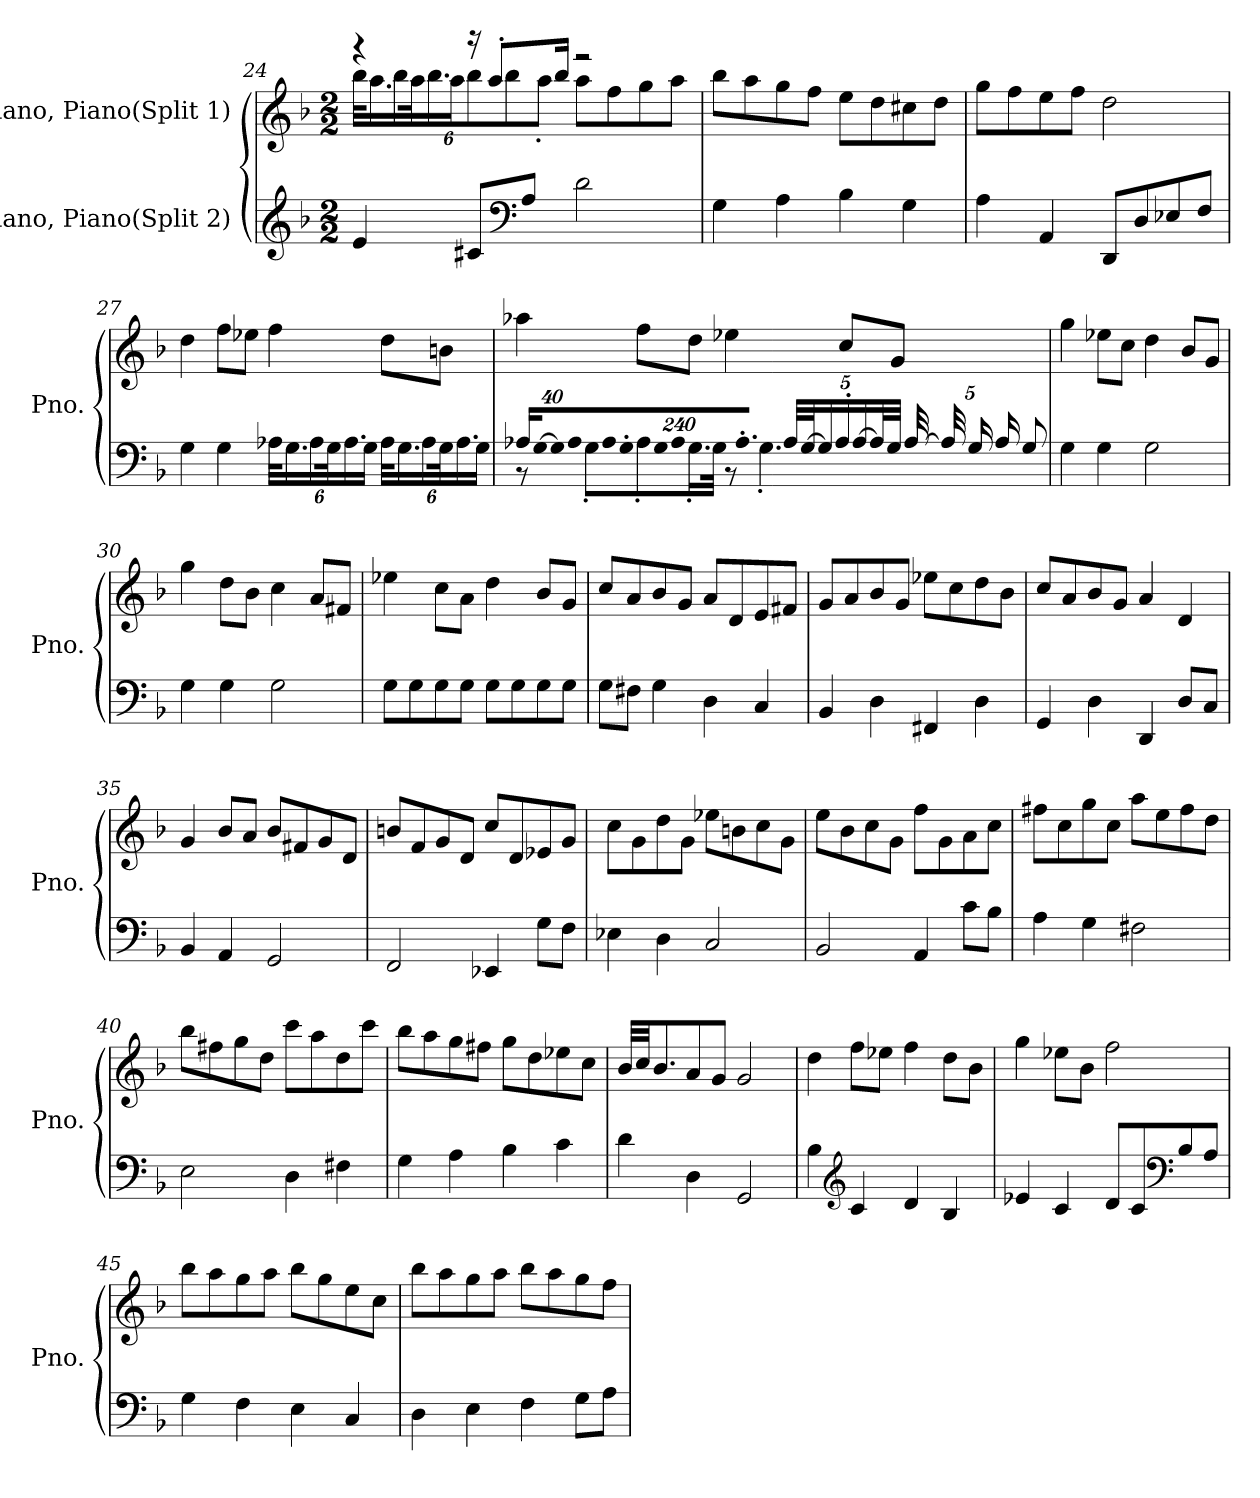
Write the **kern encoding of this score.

**kern	**kern
*part2	*part1
*staff2	*staff1
*I"Piano, Piano(Split 2)	*I"Piano, Piano(Split 1)
*I'Pno.	*I'Pno.
*clefG2	*clefG2
*k[b-]	*k[b-]
*M2/2	*M2/2
=24	=24
*	*^
*	*	*Xbrackettup
4e/	4r	48bb-\KLL
.	.	24.aa\
.	.	24bb-\
.	.	48aa\K
.	.	24.bb-\
.	.	24aa\J
8c#X/L	16r	12bb-\
.	8aa'/L	.
.	.	12bb-\
*clefF4	*	*
8A/J	.	.
.	.	12aa'\J
.	16bb-/Jk	.
2d\	2r	8aa\L
.	.	8ff\
.	.	8gg\
.	.	8aa\J
*	*v	*v
!!LO:LB:g=z
=25	=25
4G\	8bb-\L
.	8aa\
4A\	8gg\
.	8ff\J
4B-\	8ee\L
.	8dd\
4G\	8cc#X\
.	8dd\J
=26	=26
4A\	8gg\L
.	8ff\
4AA/	8ee\
.	8ff\J
8DD/L	2dd\
8D/	.
8E-X/	.
8F/J	.
=27	=27
4G\	4dd\
4G\	8ff\L
.	8ee-X\J
*Xbrackettup	*
48A-X\KLL	4ff\
24.G\	.
24A-\	.
48G\K	.
24.A-\	.
24G\JJ	.
48A-\KLL	8dd\L
24.G\	.
24A-\	.
48G\K	8bn\J
24.A-\	.
24G\JJ	.
!!LO:LB:g=z
=28	=28
!LO:N:vis=32	!
*^	*
640%23A-X/LLL	8r	4aa-X\
!LO:N:vis=32	!	!
[640%23G/	.	.
!LO:N:vis=32	!	!
640%23G/]	.	.
!LO:N:vis=32	!	!
640%23A-/J	.	.
.	8G'\L	.
!LO:N:vis=16	!	!
1920%137A-/	.	.
!LO:N:vis=16	!	!
1920%137G'/	.	.
.	8A-'\	8ff\L
!LO:N:vis=16	!	!
1920%137G/	.	.
!LO:N:vis=32	!	!
640%23A-/K	.	.
.	16.G'\L	8dd\J
!LO:N:vis=16.	!	!
960%103A-'/JJ	.	.
.	32G\JJk	.
.	8r	4ee-X\
40A-/LLL	.	.
[40G/J	.	.
20G/]	.	.
20A-'/	.	.
.	4.G'\	.
[20A-/	.	.
40A-/L]	.	.
40G/JJJ	.	.
.	.	8cc/L
[40A-/LL	.	.
40A-/LL]	.	.
20G/	.	.
20A-/J	.	.
.	.	8g/J
10G/J	.	.
.	960ryy	960ryy
*v	*v	*
=29	=29
4G\	4gg\
4G\	8ee-X\L
.	8cc\J
2G\	4dd\
.	8b-/L
.	8g/J
=30	=30
4G\	4gg\
4G\	8dd\L
.	8b-\J
2G\	4cc\
.	8a/L
.	8f#X/J
!!LO:LB:g=z
=31	=31
8G\L	4ee-X\
8G\	.
8G\	8cc\L
8G\J	8a\J
8G\L	4dd\
8G\	.
8G\	8b-/L
8G\J	8g/J
=32	=32
8G\L	8cc/L
8F#X\J	8a/
4G\	8b-/
.	8g/J
4D\	8a/L
.	8d/
4C/	8e/
.	8f#X/J
=33	=33
4BB-/	8g/L
.	8a/
4D\	8b-/
.	8g/J
4FF#X/	8ee-X\L
.	8cc\
4D\	8dd\
.	8b-\J
=34	=34
4GG/	8cc/L
.	8a/
4D\	8b-/
.	8g/J
4DD/	4a/
8D/L	4d/
8C/J	.
!!LO:LB:g=z
=35	=35
4BB-/	4g/
4AA/	8b-/L
.	8a/J
2GG/	8b-/L
.	8f#X/
.	8g/
.	8d/J
=36	=36
2FF/	8bn/L
.	8f/
.	8g/
.	8d/J
4EE-X/	8cc/L
.	8d/
8G\L	8e-X/
8F\J	8g/J
=37	=37
4E-X\	8cc\L
.	8g\
4D\	8dd\
.	8g\J
2C/	8ee-X\L
.	8bn\
.	8cc\
.	8g\J
=38	=38
2BB-/	8ee\L
.	8b-\
.	8cc\
.	8g\J
4AA/	8ff\L
.	8g\
8c\L	8a\
8B-\J	8cc\J
!!LO:LB:g=z
=39	=39
4A\	8ff#X\L
.	8cc\
4G\	8gg\
.	8cc\J
2F#X\	8aa\L
.	8ee\
.	8ff#\
.	8dd\J
=40	=40
2E\	8bb-\L
.	8ff#X\
.	8gg\
.	8dd\J
4D\	8ccc\L
.	8aa\
4F#X\	8dd\
.	8ccc\J
=41	=41
4G\	8bb-\L
.	8aa\
4A\	8gg\
.	8ff#X\J
4B-\	8gg\L
.	8dd\
4c\	8ee-X\
.	8cc\J
=42	=42
4d\	32b-/LLL
.	32cc/JJ
.	8.b-/
4D\	8a/
.	8g/J
2GG/	2g/
!!LO:PB:g=z
=43	=43
4B-\	4dd\
*clefG2	*
4c/	8ff\L
.	8ee-X\J
4d/	4ff\
4B-/	8dd\L
.	8b-\J
=44	=44
4e-X/	4gg\
4c/	8ee-X\L
.	8b-\J
8d/L	2ff\
8c/	.
*clefF4	*
8B-/	.
8A/J	.
=45	=45
4G\	8bb-\L
.	8aa\
4F\	8gg\
.	8aa\J
4E\	8bb-\L
.	8gg\
4C/	8ee\
.	8cc\J
=46	=46
4D\	8bb-\L
.	8aa\
4E\	8gg\
.	8aa\J
4F\	8bb-\L
.	8aa\
8G\L	8gg\
8A\J	8ff\J
=	=
*-	*-
